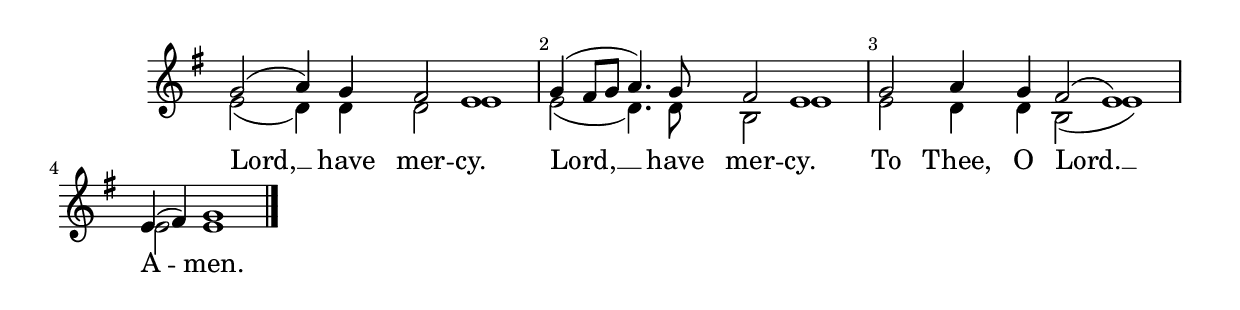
\version "2.24.4"

keyTime = { \key g \major}


cadenzaMeasure = {
  \cadenzaOff
  \partial 1024 s1024
  \cadenzaOn
}

SopMusic    = \relative { 
    \override Score.BarNumber.break-visibility = ##(#f #t #t)
    \cadenzaOn
    g'2( a4) g4 fis2 e1 \cadenzaMeasure
    g4( fis8[ g] a4.) g8 fis2 e1 \cadenzaMeasure
    g2 a4 g fis2( e1) \cadenzaMeasure
    e4( fis) g1 \cadenzaMeasure \fine
}

BassMusic   = \relative {
    \override Score.BarNumber.break-visibility = ##(#f #t #t)
    \cadenzaOn
    e'2( d4) d d2 e1 \cadenzaMeasure
    e2( d4.) d8 b2 e1 \cadenzaMeasure
    e2 d4 d b2( e1) \cadenzaMeasure
    e2 e1 \cadenzaMeasure \fine
    
}

VerseOne = \lyricmode {
    Lord, __ have mer -- cy.
    Lord, __ have mer -- cy.
    To Thee, O Lord. __ 
    A -- men.
    }



\score {
    \new Staff
    % \with {midiInstrument = "choir aahs"} 
    <<
        \clef "treble"
        \new Voice = "Sop"  { \voiceOne \keyTime \SopMusic}
        \new Voice = "Bass" { \voiceTwo \BassMusic }
        \new Lyrics \lyricsto "Sop" { \VerseOne }
    >>
        
    \layout {
        ragged-last = ##t
        \context {
            \Staff
                \remove Time_signature_engraver
                \override SpacingSpanner.common-shortest-duration = #(ly:make-moment 1/16)


        }
        \context {
            \Lyrics
                \override LyricSpace.minimum-distance = #2.0
                \override LyricText.font-size = #1.5
        }
    }
    \midi {
        \tempo 4 = 180
    }
}





